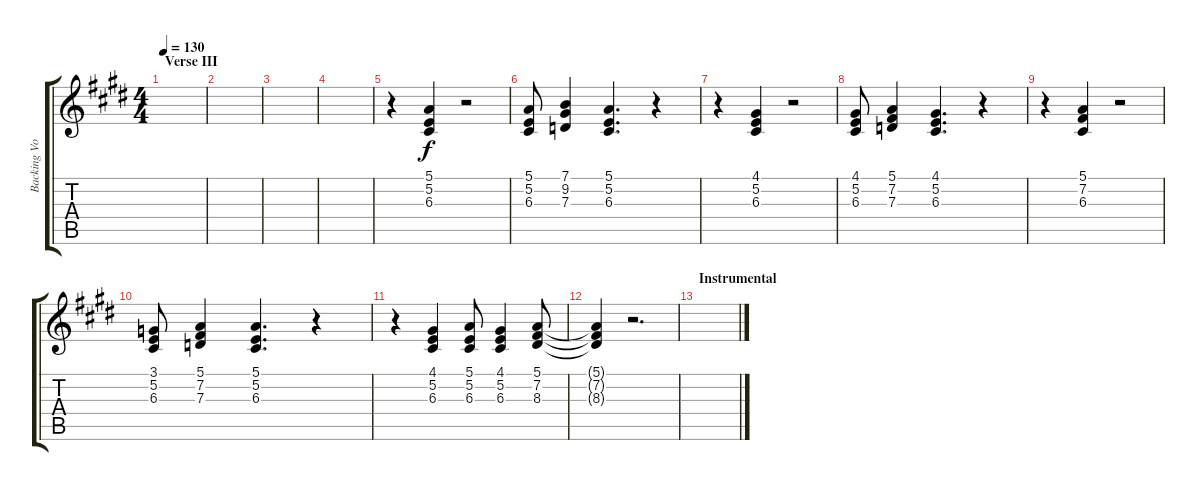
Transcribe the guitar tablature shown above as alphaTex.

\track ("Backing Vocals" "Backing Vo") {instrument choiraahs}
\staff {score tabs}
\tuning (E4 B3 G3 D3 A2 E2) {hide}
\ts (4 4)
\section ("" "Verse III")
\tempo 130
\clef g2
\ks e
|
|
|
|
r.4 (5.1 5.2 6.3).4 r.2 |
(5.1 5.2 6.3).8 (7.1 9.2 7.3).4 (5.1 5.2 6.3).4{d} r.4 |
r.4 (4.1 5.2 6.3).4 r.2 |
(4.1 5.2 6.3).8 (5.1 7.2 7.3).4 (4.1 5.2 6.3).4{d} r.4 |
r.4 (5.1 7.2 6.3).4 r.2 |
(3.1 5.2 6.3).8 (5.1 7.2 7.3).4 (5.1 5.2 6.3).4{d} r.4 |
r.4 (4.1 5.2 6.3).4 (5.1 5.2 6.3).8 (4.1 5.2 6.3).4 (5.1 7.2 8.3).8 |
(5.1{t} 7.2{t} 8.3{t}).4 r.2{d} |
\section ("" "Instrumental")
